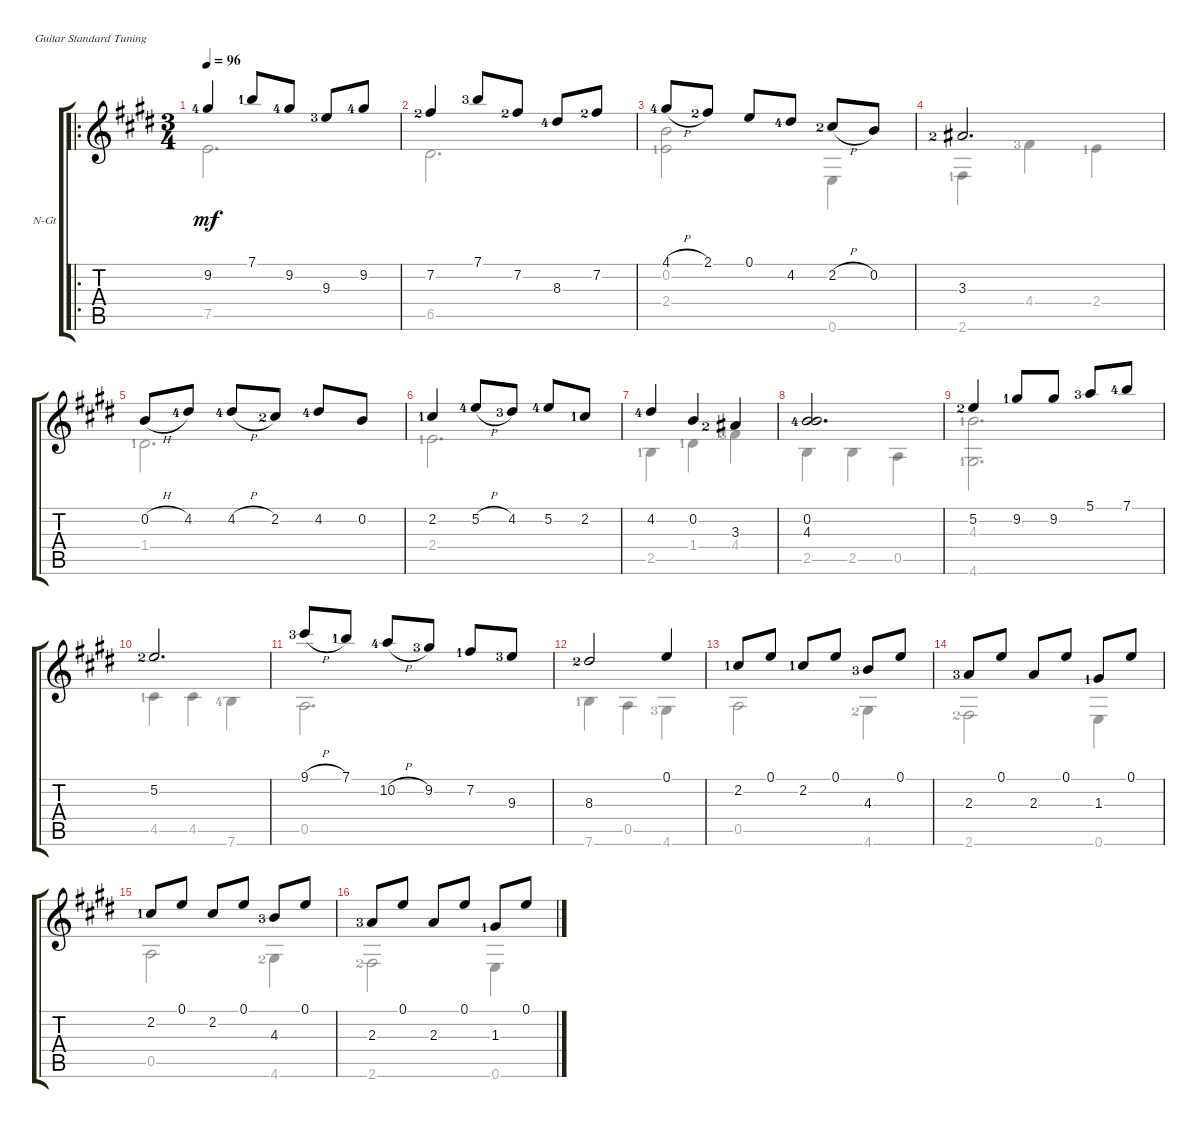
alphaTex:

\bracketExtendMode groupsimilarinstruments
\firstSystemTrackNameOrientation horizontal
\otherSystemsTrackNameOrientation horizontal
\track ("Lute" "N-Gt") {instrument acousticguitarnylon}
\staff {score tabs}
\tuning (E4 B3 G3 D3 A2 E2)
\voice
\ro
\ts (3 4)
\tempo 96
\clef g2
\ks c#minor
9.2{lf 5}.4{dy mf} 7.1{lf 2}.8 9.2{lf 5}.8 9.3{lf 4}.8 9.2{lf 5}.8 |
7.2{lf 3}.4 7.1{lf 4}.8 7.2{lf 3}.8 8.3{lf 5}.8 7.2{lf 3}.8 |
4.1{h lf 5}.8 2.1{lf 3}.8 0.1.8 4.2{lf 5}.8 2.2{h lf 3}.8 0.2.8 |
3.3{lf 3}.2{d} |
0.2{h}.8 4.2{lf 5}.8 4.2{h lf 5}.8 2.2{lf 3}.8 4.2{lf 5}.8 0.2.8 |
2.2{lf 2}.4 5.2{h lf 5}.8 4.2{lf 4}.8 5.2{lf 5}.8 2.2{lf 2}.8 |
4.2{lf 5}.4 0.2.4 3.3{lf 3}.4 |
(0.2 4.3{lf 5}).2{d} |
5.2{lf 3}.4 9.2{lf 2}.8 9.2.8 5.1{lf 4}.8 7.1{lf 5}.8 |
5.2{lf 3}.2{d} |
9.1{h lf 4}.8 7.1{lf 2}.8 10.2{h lf 5}.8 9.2{lf 4}.8 7.2{lf 2}.8 9.3{lf 4}.8 |
8.3{lf 3}.2 0.1.4 |
2.2{lf 2}.8 0.1.8 2.2{lf 2}.8 0.1.8 4.3{lf 4}.8 0.1.8 |
2.3{lf 4}.8 0.1.8 2.3.8 0.1.8 1.3{lf 2}.8 0.1.8 |
2.2{lf 2}.8 0.1.8 2.2.8 0.1.8 4.3{lf 4}.8 0.1.8 |
2.3{lf 4}.8 0.1.8 2.3.8 0.1.8 1.3{lf 2}.8 0.1.8
\voice
\clef g2
\ottava regular
\simile none
\ks c#minor
7.5.2{d dy mf} |
6.5.2{d} |
(2.4{lf 2} 0.2).2 0.6.4 |
2.6{lf 2}.4 4.4{lf 4}.4 2.4{lf 2}.4 |
1.4{lf 2}.2{d} |
2.4{lf 2}.2{d} |
2.5{lf 2}.4 1.4{lf 2}.4 4.4{lf 4}.4 |
2.5.4 2.5.4 0.5.4 |
(4.6{lf 2} 4.3{lf 2}).2{d} |
4.5{lf 2}.4 4.5.4 7.6{lf 5}.4 |
0.5.2{d} |
7.6{lf 2}.4 0.5.4 4.6{lf 4}.4 |
0.5.2 4.6{lf 3}.4 |
2.6{lf 3}.2 0.6.4 |
0.5.2 4.6{lf 3}.4 |
2.6{lf 3}.2 0.6.4
